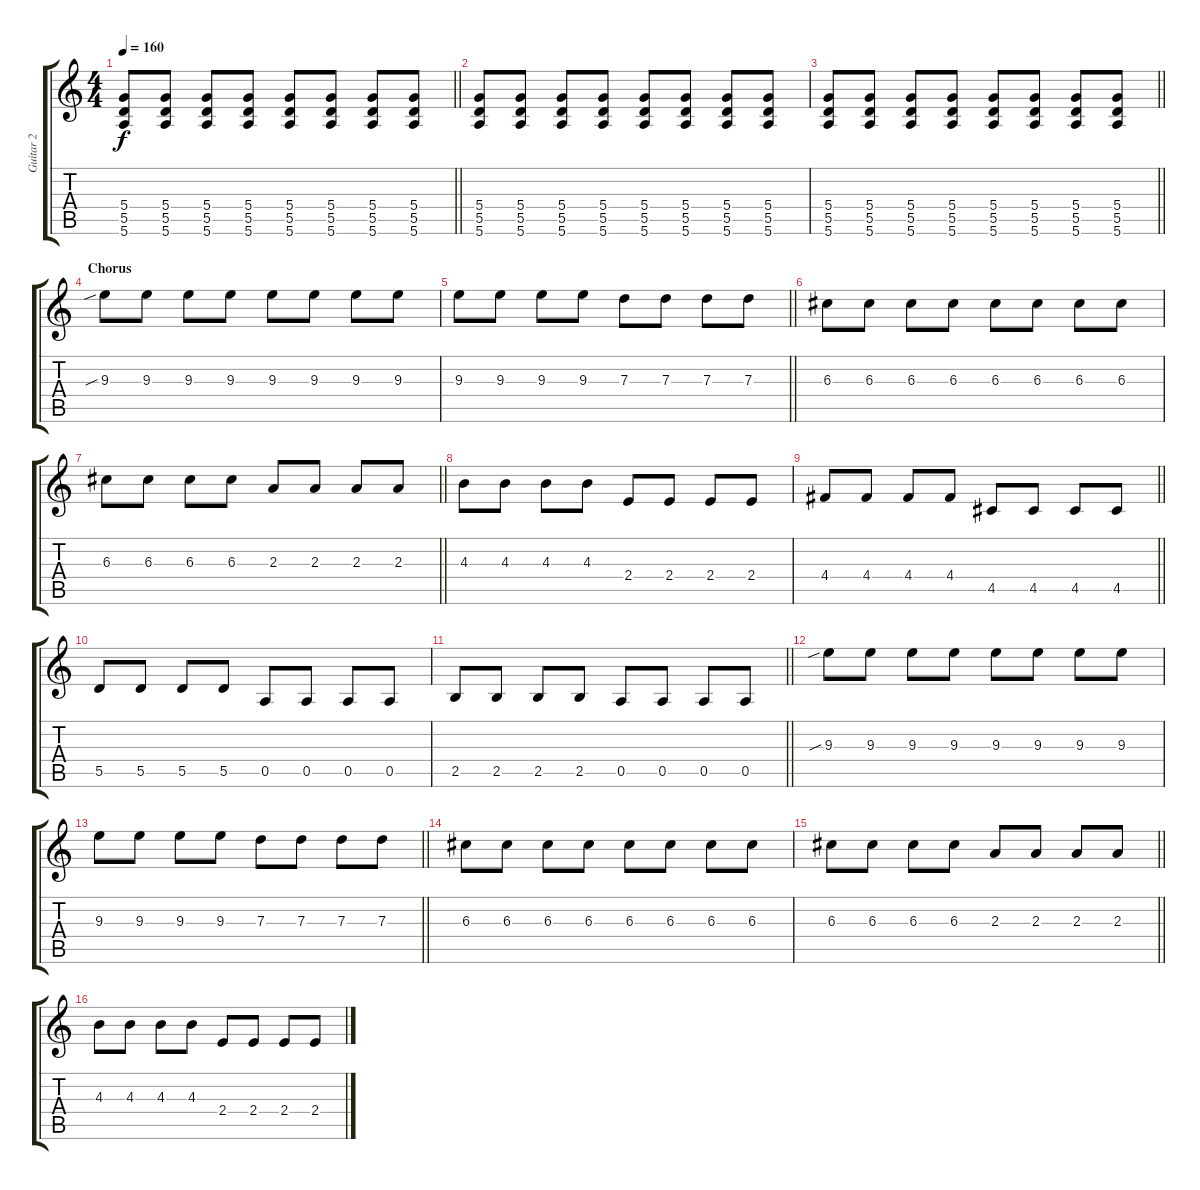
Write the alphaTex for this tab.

\track ("Guitar 2" "Guitar 2") {instrument distortionguitar}
\staff {score tabs}
\tuning (E4 B3 G3 D3 A2 E2) {hide}
\ts (4 4)
\tempo 160
\clef g2
\barLineRight lightlight
\ks c
(5.4 5.5 5.6).8{dy f} (5.4 5.5 5.6).8 (5.4 5.5 5.6).8 (5.4 5.5 5.6).8 (5.4 5.5 5.6).8 (5.4 5.5 5.6).8 (5.4 5.5 5.6).8 (5.4 5.5 5.6).8 |
(5.4 5.5 5.6).8 (5.4 5.5 5.6).8 (5.4 5.5 5.6).8 (5.4 5.5 5.6).8 (5.4 5.5 5.6).8 (5.4 5.5 5.6).8 (5.4 5.5 5.6).8 (5.4 5.5 5.6).8 |
\barLineRight lightlight
(5.4 5.5 5.6).8 (5.4 5.5 5.6).8 (5.4 5.5 5.6).8 (5.4 5.5 5.6).8 (5.4 5.5 5.6).8 (5.4 5.5 5.6).8 (5.4 5.5 5.6).8 (5.4 5.5 5.6).8 |
\section ("" "Chorus")
9.3{sib}.8 9.3.8 9.3.8 9.3.8 9.3.8 9.3.8 9.3.8 9.3.8 |
\barLineRight lightlight
9.3.8 9.3.8 9.3.8 9.3.8 7.3.8 7.3.8 7.3.8 7.3.8 |
6.3.8 6.3.8 6.3.8 6.3.8 6.3.8 6.3.8 6.3.8 6.3.8 |
\barLineRight lightlight
6.3.8 6.3.8 6.3.8 6.3.8 2.3.8 2.3.8 2.3.8 2.3.8 |
4.3.8 4.3.8 4.3.8 4.3.8 2.4.8 2.4.8 2.4.8 2.4.8 |
\barLineRight lightlight
4.4.8 4.4.8 4.4.8 4.4.8 4.5.8 4.5.8 4.5.8 4.5.8 |
5.5.8 5.5.8 5.5.8 5.5.8 0.5.8 0.5.8 0.5.8 0.5.8 |
\barLineRight lightlight
2.5.8 2.5.8 2.5.8 2.5.8 0.5.8 0.5.8 0.5.8 0.5.8 |
9.3{sib}.8 9.3.8 9.3.8 9.3.8 9.3.8 9.3.8 9.3.8 9.3.8 |
\barLineRight lightlight
9.3.8 9.3.8 9.3.8 9.3.8 7.3.8 7.3.8 7.3.8 7.3.8 |
6.3.8 6.3.8 6.3.8 6.3.8 6.3.8 6.3.8 6.3.8 6.3.8 |
\barLineRight lightlight
6.3.8 6.3.8 6.3.8 6.3.8 2.3.8 2.3.8 2.3.8 2.3.8 |
4.3.8 4.3.8 4.3.8 4.3.8 2.4.8 2.4.8 2.4.8 2.4.8
